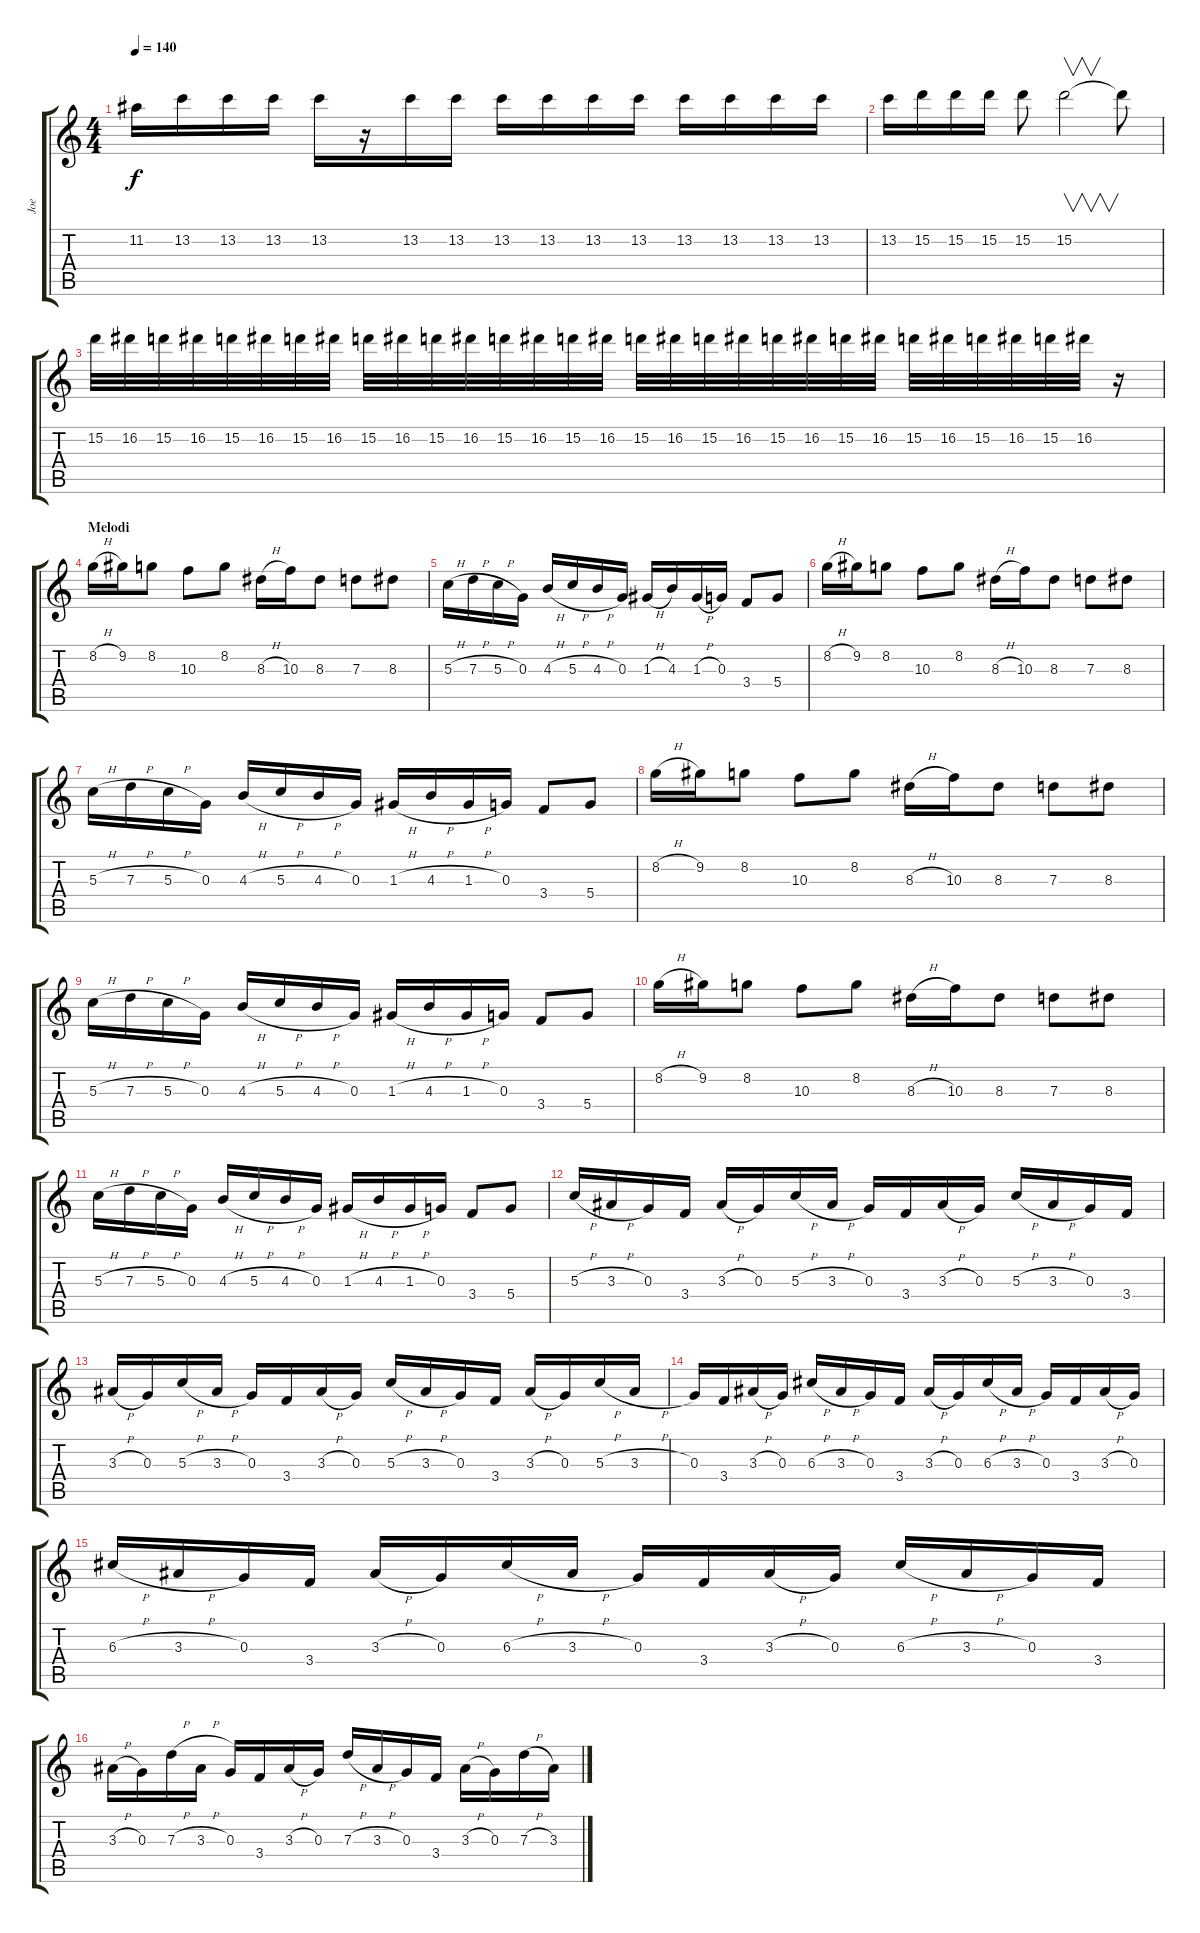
\track ("Joe" "Joe") {instrument distortionguitar}
\staff {score tabs}
\tuning (E4 B3 G3 D3 A2 E2) {hide}
\ts (4 4)
\tempo 140
\clef g2
\ks c
11.2.16{dy f} 13.2.16 13.2.16 13.2.16 13.2.16 r.16 13.2.16 13.2.16 13.2.16 13.2.16 13.2.16 13.2.16 13.2.16 13.2.16 13.2.16 13.2.16 |
13.2.16 15.2.16 15.2.16 15.2.16 15.2.8 15.2.2{v} 15.2{t}.8 |
15.2.32 16.2.32 15.2.32 16.2.32 15.2.32 16.2.32 15.2.32 16.2.32 15.2.32 16.2.32 15.2.32 16.2.32 15.2.32 16.2.32 15.2.32 16.2.32 15.2.32 16.2.32 15.2.32 16.2.32 15.2.32 16.2.32 15.2.32 16.2.32 15.2.32 16.2.32 15.2.32 16.2.32 15.2.32 16.2.32 r.16 |
\section ("" "Melodi")
8.2{h}.16 9.2.16 8.2.8 10.3.8 8.2.8 8.3{h}.16 10.3.16 8.3.8 7.3.8 8.3.8 |
5.3{h}.16 7.3{h}.16 5.3{h}.16 0.3.16 4.3{h}.16 5.3{h}.16 4.3{h}.16 0.3.16 1.3{h}.16 4.3.16 1.3{h}.16 0.3.16 3.4.8 5.4.8 |
8.2{h}.16 9.2.16 8.2.8 10.3.8 8.2.8 8.3{h}.16 10.3.16 8.3.8 7.3.8 8.3.8 |
5.3{h}.16 7.3{h}.16 5.3{h}.16 0.3.16 4.3{h}.16 5.3{h}.16 4.3{h}.16 0.3.16 1.3{h}.16 4.3{h}.16 1.3{h}.16 0.3.16 3.4.8 5.4.8 |
8.2{h}.16 9.2.16 8.2.8 10.3.8 8.2.8 8.3{h}.16 10.3.16 8.3.8 7.3.8 8.3.8 |
5.3{h}.16 7.3{h}.16 5.3{h}.16 0.3.16 4.3{h}.16 5.3{h}.16 4.3{h}.16 0.3.16 1.3{h}.16 4.3{h}.16 1.3{h}.16 0.3.16 3.4.8 5.4.8 |
8.2{h}.16 9.2.16 8.2.8 10.3.8 8.2.8 8.3{h}.16 10.3.16 8.3.8 7.3.8 8.3.8 |
5.3{h}.16 7.3{h}.16 5.3{h}.16 0.3.16 4.3{h}.16 5.3{h}.16 4.3{h}.16 0.3.16 1.3{h}.16 4.3{h}.16 1.3{h}.16 0.3.16 3.4.8 5.4.8 |
5.3{h}.16 3.3{h}.16 0.3.16 3.4.16 3.3{h}.16 0.3.16 5.3{h}.16 3.3{h}.16 0.3.16 3.4.16 3.3{h}.16 0.3.16 5.3{h}.16 3.3{h}.16 0.3.16 3.4.16 |
3.3{h}.16 0.3.16 5.3{h}.16 3.3{h}.16 0.3.16 3.4.16 3.3{h}.16 0.3.16 5.3{h}.16 3.3{h}.16 0.3.16 3.4.16 3.3{h}.16 0.3.16 5.3{h}.16 3.3{h}.16 |
0.3.16 3.4.16 3.3{h}.16 0.3.16 6.3{h}.16 3.3{h}.16 0.3.16 3.4.16 3.3{h}.16 0.3.16 6.3{h}.16 3.3{h}.16 0.3.16 3.4.16 3.3{h}.16 0.3.16 |
6.3{h}.16 3.3{h}.16 0.3.16 3.4.16 3.3{h}.16 0.3.16 6.3{h}.16 3.3{h}.16 0.3.16 3.4.16 3.3{h}.16 0.3.16 6.3{h}.16 3.3{h}.16 0.3.16 3.4.16 |
3.3{h}.16 0.3.16 7.3{h}.16 3.3{h}.16 0.3.16 3.4.16 3.3{h}.16 0.3.16 7.3{h}.16 3.3{h}.16 0.3.16 3.4.16 3.3{h}.16 0.3.16 7.3{h}.16 3.3{h}.16
